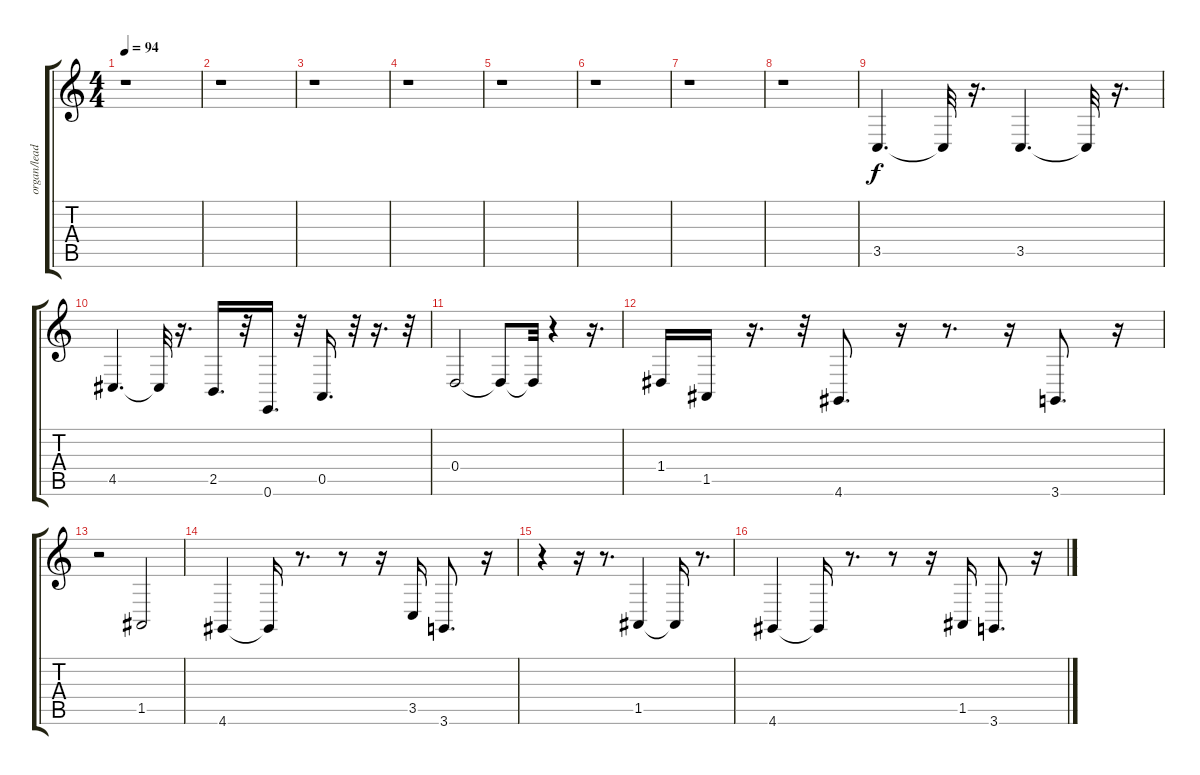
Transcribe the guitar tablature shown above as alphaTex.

\track ("organ/lead guitar   " "organ/lead") {instrument percussiveorgan}
\staff {score tabs}
\tuning (E4 B3 G3 D3 A2 E2) {hide}
\ts (4 4)
\tempo 94
\clef g2
\ks c
r.1{dy f} |
r.1 |
r.1 |
r.1 |
r.1 |
r.1 |
r.1 |
r.1 |
3.5.4{d} 3.5{t}.32 r.16{d} 3.5.4{d} 3.5{t}.32 r.16{d} |
4.5.4{d} 4.5{t}.32 r.16{d} 2.5.16{d} r.32 0.6.16{d} r.32 0.5.16{d} r.32 r.16{d} r.32 |
0.4.2 0.4{t}.8 0.4{t}.32 r.4 r.16{d} |
1.4.16 1.5.16 r.16{d} r.32 4.6.8{d} r.16 r.8{d} r.16 3.6.8{d} r.16 |
r.2 1.5.2 |
4.6.4 4.6{t}.16 r.8{d} r.8 r.16 3.5.16 3.6.8{d} r.16 |
r.4 r.16 r.8{d} 1.5.4 1.5{t}.16 r.8{d} |
4.6.4 4.6{t}.16 r.8{d} r.8 r.16 1.5.16 3.6.8{d} r.16
